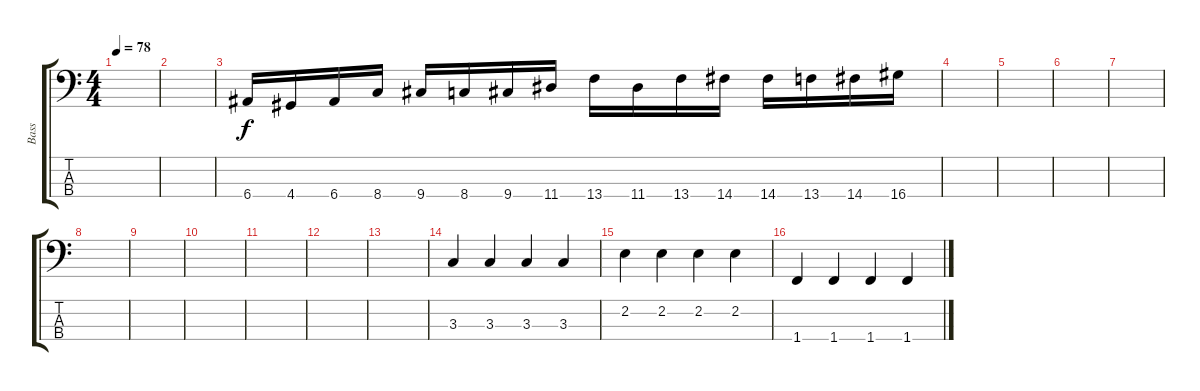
\track ("Bass" "Bass") {instrument electricbassfinger}
\staff {score tabs}
\tuning (G2 D2 A1 E1) {hide}
\ts (4 4)
\tempo 78
\clef f4
\ks c
|
|
6.4.16 4.4.16 6.4.16 8.4.16 9.4.16 8.4.16 9.4.16 11.4.16 13.4.16 11.4.16 13.4.16 14.4.16 14.4.16 13.4.16 14.4.16 16.4.16 |
|
|
|
|
|
|
|
|
|
|
3.3.4 3.3.4 3.3.4 3.3.4 |
2.2.4 2.2.4 2.2.4 2.2.4 |
1.4.4 1.4.4 1.4.4 1.4.4
